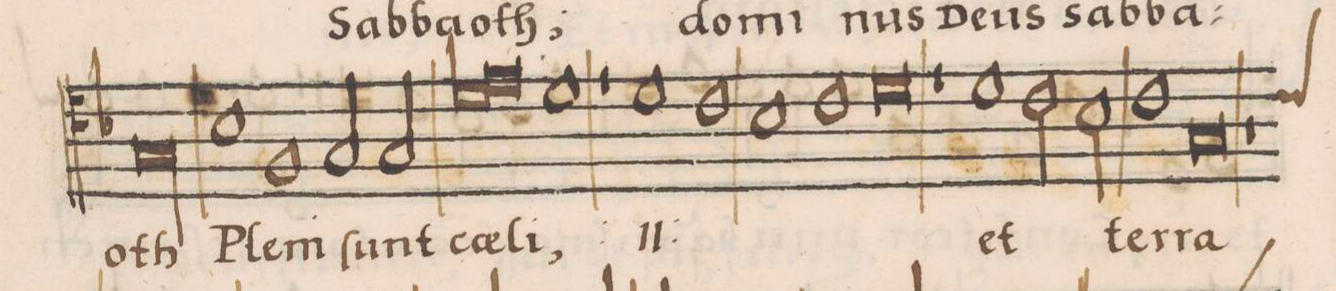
**kern	**text
*I"TENOR	*
*clefC4	*
*k[b-]	*
*met(C|)	*
*M2/1	*
00G\	-oth
=34-	=34-
=35-	=35-
1B-\	Ple-
1F/	-ni
=36-	=36-
2G/	.
2G/	ſunt
*lig	*
1d\	c(ae)-
=37-	=37-
1e\	.
*Xlig	*
1d\	-li,
=38-	=38-
1r	.
*	*ij
1d\	Ple-
=39-	=39-
1c\	-ni
1B-\	ſunt
=40-	=40-
1c\	c(ae)-
0d\	-li
*	*Xij
=41-	=41-
1r	.
=42-	=42-
1d\	et
2c\	.
2B-\	.
=43-	=43-
1c\	ter-
*custos:c	*
0G/	-ra
=44-	=44-
1r	.
=45-	=45-
*-	*-
